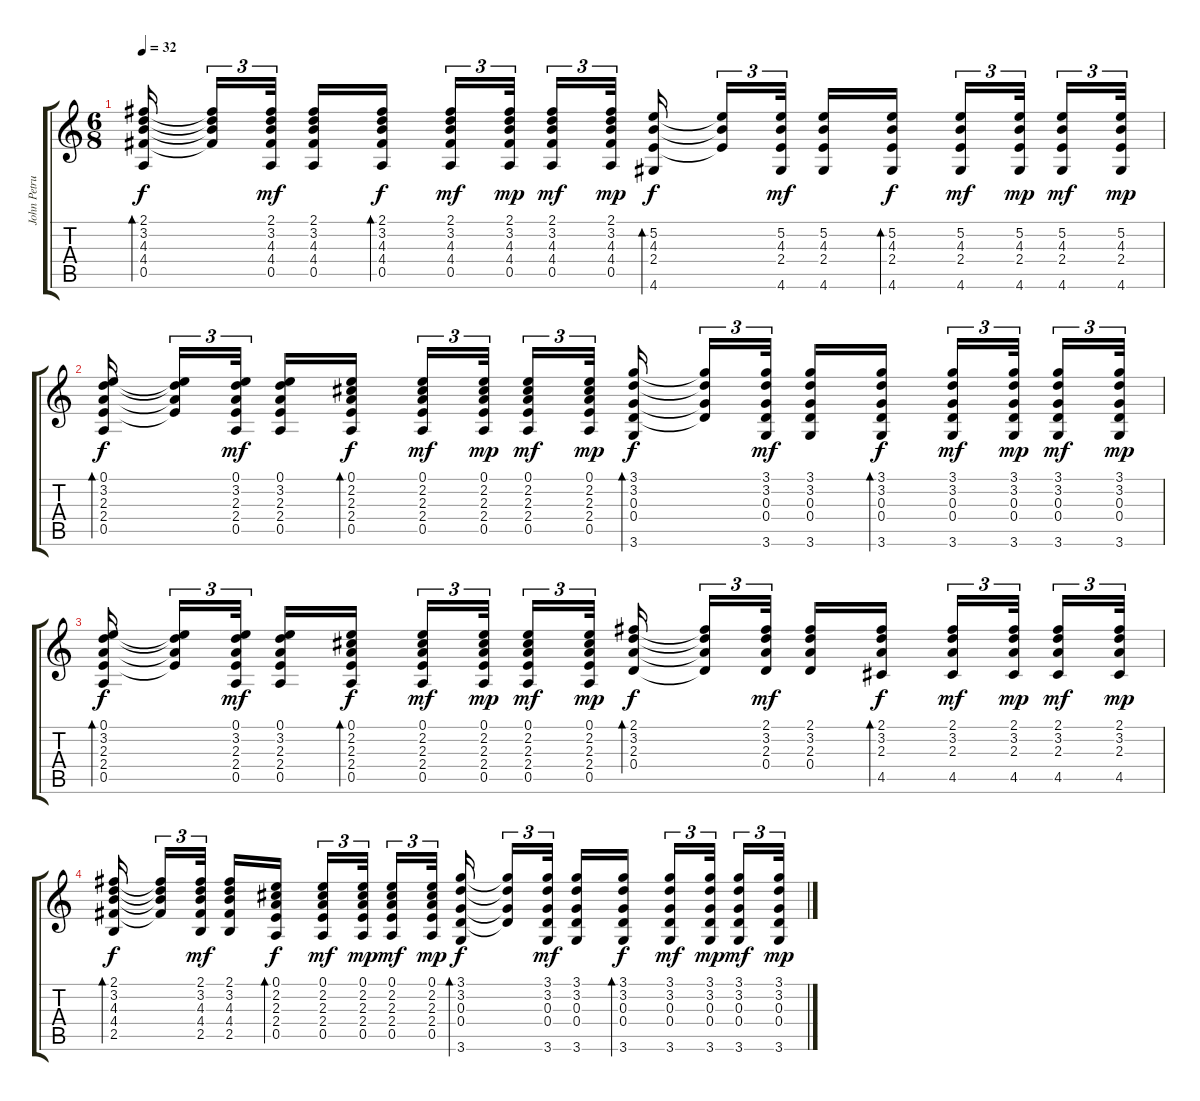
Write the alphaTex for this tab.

\track ("John Petrucci" "John Petru") {instrument acousticguitarsteel}
\staff {score tabs}
\tuning (E4 B3 G3 D3 A2 E2) {hide}
\ts (6 8)
\tempo 32
\clef g2
\ks c
(2.1 3.2 4.3 4.4 0.5).16{bd 30 dy f beam splitsecondary} (2.1{t} 3.2{t} 4.3{t} 4.4{t}).16{tu (3 2)} (2.1 3.2 4.3 4.4 0.5).32{tu (3 2) dy mf beam splitsecondary} (2.1 3.2 4.3 4.4 0.5).16 (2.1 3.2 4.3 4.4 0.5).16{bd 30 dy f beam splitsecondary} (2.1 3.2 4.3 4.4 0.5).16{tu (3 2) dy mf} (2.1 3.2 4.3 4.4 0.5).32{tu (3 2) dy mp beam splitsecondary} (2.1 3.2 4.3 4.4 0.5).16{tu (3 2) dy mf} (2.1 3.2 4.3 4.4 0.5).32{tu (3 2) dy mp} (5.2 4.3 2.4 4.6).16{bd 30 dy f beam splitsecondary} (5.2{t} 4.3{t} 2.4{t}).16{tu (3 2)} (5.2 4.3 2.4 4.6).32{tu (3 2) dy mf beam splitsecondary} (5.2 4.3 2.4 4.6).16 (5.2 4.3 2.4 4.6).16{bd 30 dy f beam splitsecondary} (5.2 4.3 2.4 4.6).16{tu (3 2) dy mf} (5.2 4.3 2.4 4.6).32{tu (3 2) dy mp beam splitsecondary} (5.2 4.3 2.4 4.6).16{tu (3 2) dy mf} (5.2 4.3 2.4 4.6).32{tu (3 2) dy mp} |
(0.1 3.2 2.3 2.4 0.5).16{bd 30 dy f beam splitsecondary} (0.1{t} 3.2{t} 2.3{t} 2.4{t}).16{tu (3 2)} (0.1 3.2 2.3 2.4 0.5).32{tu (3 2) dy mf beam splitsecondary} (0.1 3.2 2.3 2.4 0.5).16 (0.1 2.2 2.3 2.4 0.5).16{bd 30 dy f beam splitsecondary} (0.1 2.2 2.3 2.4 0.5).16{tu (3 2) dy mf} (0.1 2.2 2.3 2.4 0.5).32{tu (3 2) dy mp beam splitsecondary} (0.1 2.2 2.3 2.4 0.5).16{tu (3 2) dy mf} (0.1 2.2 2.3 2.4 0.5).32{tu (3 2) dy mp} (3.1 3.2 0.3 0.4 3.6).16{bd 30 dy f beam splitsecondary} (3.1{t} 3.2{t} 0.3{t} 0.4{t}).16{tu (3 2)} (3.1 3.2 0.3 0.4 3.6).32{tu (3 2) dy mf beam splitsecondary} (3.1 3.2 0.3 0.4 3.6).16 (3.1 3.2 0.3 0.4 3.6).16{bd 30 dy f beam splitsecondary} (3.1 3.2 0.3 0.4 3.6).16{tu (3 2) dy mf} (3.1 3.2 0.3 0.4 3.6).32{tu (3 2) dy mp beam splitsecondary} (3.1 3.2 0.3 0.4 3.6).16{tu (3 2) dy mf} (3.1 3.2 0.3 0.4 3.6).32{tu (3 2) dy mp} |
(0.1 3.2 2.3 2.4 0.5).16{bd 30 dy f beam splitsecondary} (0.1{t} 3.2{t} 2.3{t} 2.4{t}).16{tu (3 2)} (0.1 3.2 2.3 2.4 0.5).32{tu (3 2) dy mf beam splitsecondary} (0.1 3.2 2.3 2.4 0.5).16 (0.1 2.2 2.3 2.4 0.5).16{bd 30 dy f beam splitsecondary} (0.1 2.2 2.3 2.4 0.5).16{tu (3 2) dy mf} (0.1 2.2 2.3 2.4 0.5).32{tu (3 2) dy mp beam splitsecondary} (0.1 2.2 2.3 2.4 0.5).16{tu (3 2) dy mf} (0.1 2.2 2.3 2.4 0.5).32{tu (3 2) dy mp} (2.1 3.2 2.3 0.4).16{bd 30 dy f beam splitsecondary} (2.1{t} 3.2{t} 2.3{t} 0.4{t}).16{tu (3 2)} (2.1 3.2 2.3 0.4).32{tu (3 2) dy mf beam splitsecondary} (2.1 3.2 2.3 0.4).16 (2.1 3.2 2.3 4.5).16{bd 30 dy f beam splitsecondary} (2.1 3.2 2.3 4.5).16{tu (3 2) dy mf} (2.1 3.2 2.3 4.5).32{tu (3 2) dy mp beam splitsecondary} (2.1 3.2 2.3 4.5).16{tu (3 2) dy mf} (2.1 3.2 2.3 4.5).32{tu (3 2) dy mp} |
(2.1 3.2 4.3 4.4 2.5).16{bd 30 dy f beam splitsecondary} (2.1{t} 3.2{t} 4.3{t} 4.4{t}).16{tu (3 2)} (2.1 3.2 4.3 4.4 2.5).32{tu (3 2) dy mf beam splitsecondary} (2.1 3.2 4.3 4.4 2.5).16 (0.1 2.2 2.3 2.4 0.5).16{bd 30 dy f beam splitsecondary} (0.1 2.2 2.3 2.4 0.5).16{tu (3 2) dy mf} (0.1 2.2 2.3 2.4 0.5).32{tu (3 2) dy mp beam splitsecondary} (0.1 2.2 2.3 2.4 0.5).16{tu (3 2) dy mf} (0.1 2.2 2.3 2.4 0.5).32{tu (3 2) dy mp} (3.1 3.2 0.3 0.4 3.6).16{bd 30 dy f beam splitsecondary} (3.1{t} 3.2{t} 0.3{t} 0.4{t}).16{tu (3 2)} (3.1 3.2 0.3 0.4 3.6).32{tu (3 2) dy mf beam splitsecondary} (3.1 3.2 0.3 0.4 3.6).16 (3.1 3.2 0.3 0.4 3.6).16{bd 30 dy f beam splitsecondary} (3.1 3.2 0.3 0.4 3.6).16{tu (3 2) dy mf} (3.1 3.2 0.3 0.4 3.6).32{tu (3 2) dy mp beam splitsecondary} (3.1 3.2 0.3 0.4 3.6).16{tu (3 2) dy mf} (3.1 3.2 0.3 0.4 3.6).32{tu (3 2) dy mp}
